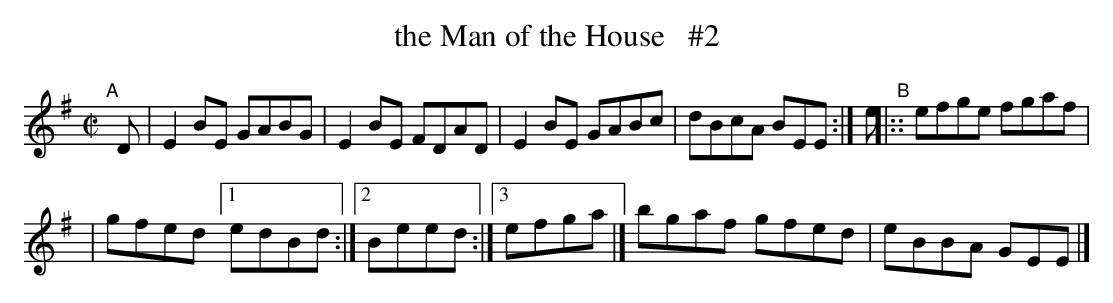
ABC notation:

X:1
T: the Man of the House   #2
M: C|
L: 1/8
K: Em
"^A"[|]\
D | E2BE GABG | E2BE FDAD | E2BE GABc | dBcA BEE :| e "^B"|:: efge fgaf |
| gfed [1 edBd :|[2 Beed :|[3 efga |] bgaf gfed | eBBA GEE |]
